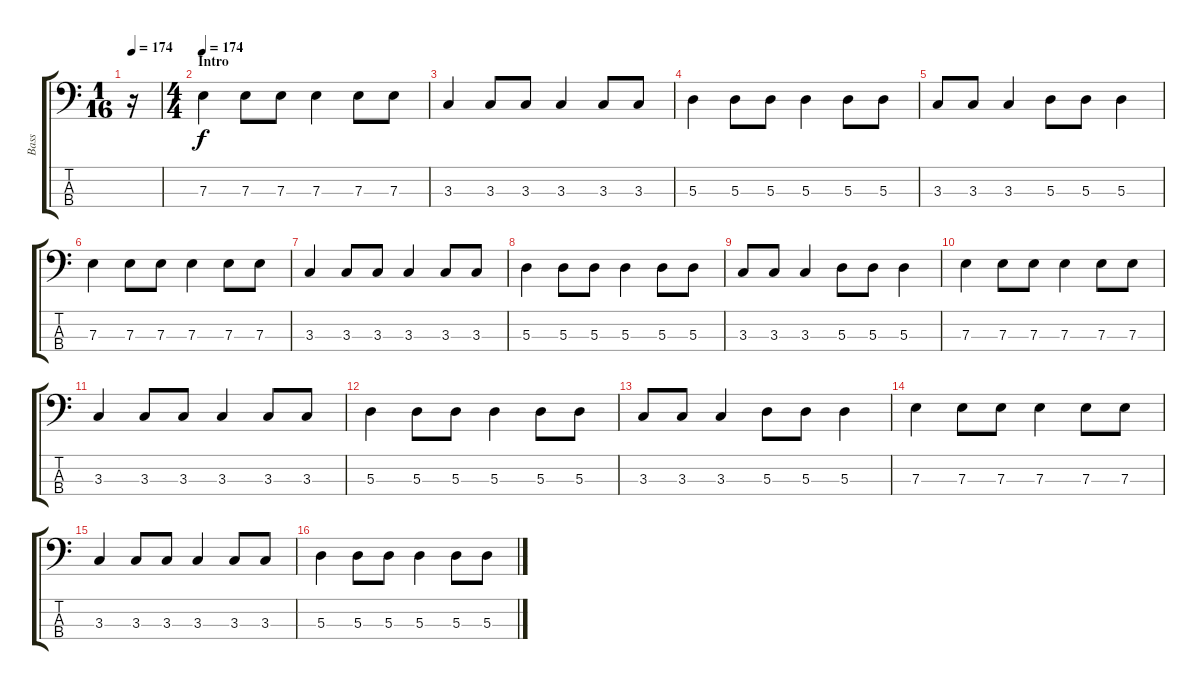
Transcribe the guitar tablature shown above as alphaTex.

\track ("Bass" "Bass") {instrument electricbassfinger}
\staff {score tabs}
\tuning (G2 D2 A1 E1) {hide}
\ts (1 16)
\tempo 174
\clef f4
\ks c
r.16{dy f instrument electricbassfinger} |
\ts (4 4)
\section ("" "Intro")
\tempo 174
7.3.4 7.3.8 7.3.8 7.3.4 7.3.8 7.3.8 |
3.3.4 3.3.8 3.3.8 3.3.4 3.3.8 3.3.8 |
5.3.4 5.3.8 5.3.8 5.3.4 5.3.8 5.3.8 |
3.3.8 3.3.8 3.3.4 5.3.8 5.3.8 5.3.4 |
7.3.4 7.3.8 7.3.8 7.3.4 7.3.8 7.3.8 |
3.3.4 3.3.8 3.3.8 3.3.4 3.3.8 3.3.8 |
5.3.4 5.3.8 5.3.8 5.3.4 5.3.8 5.3.8 |
3.3.8 3.3.8 3.3.4 5.3.8 5.3.8 5.3.4 |
7.3.4 7.3.8 7.3.8 7.3.4 7.3.8 7.3.8 |
3.3.4 3.3.8 3.3.8 3.3.4 3.3.8 3.3.8 |
5.3.4 5.3.8 5.3.8 5.3.4 5.3.8 5.3.8 |
3.3.8 3.3.8 3.3.4 5.3.8 5.3.8 5.3.4 |
7.3.4 7.3.8 7.3.8 7.3.4 7.3.8 7.3.8 |
3.3.4 3.3.8 3.3.8 3.3.4 3.3.8 3.3.8 |
5.3.4 5.3.8 5.3.8 5.3.4 5.3.8 5.3.8
